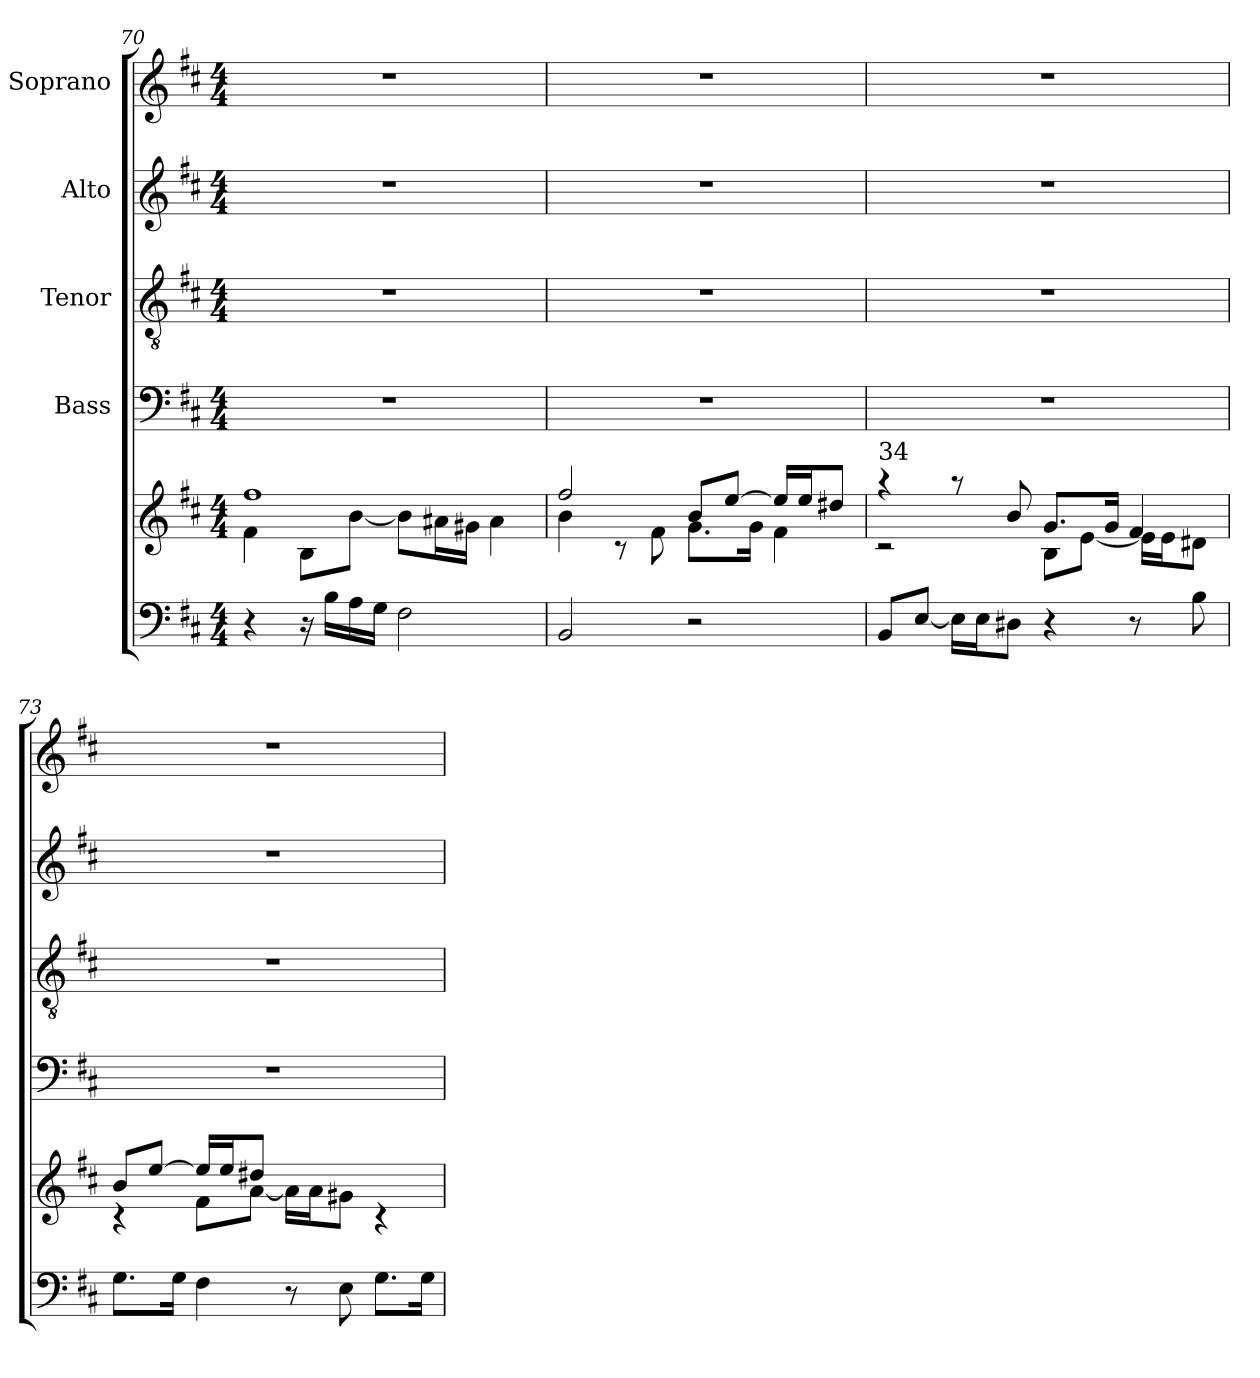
**kern	**kern	**kern	**kern	**kern	**kern
*part5	*part5	*part4	*part3	*part2	*part1
*staff6	*staff5	*staff4	*staff3	*staff2	*staff1
*	*	*I"Bass	*I"Tenor	*I"Alto	*I"Soprano
*clefF4	*clefG2	*clefF4	*clefGv2	*clefG2	*clefG2
*k[f#c#]	*k[f#c#]	*k[f#c#]	*k[f#c#]	*k[f#c#]	*k[f#c#]
*D:	*D:	*D:	*D:	*D:	*D:
*M4/4	*M4/4	*M4/4	*M4/4	*M4/4	*M4/4
=70	=70	=70	=70	=70	=70
*	*^	*	*	*	*
4r	1ff#	4f#\	1r	1r	1r	1r
16r	.	8B\L	.	.	.	.
16B\LL	.	.	.	.	.	.
16A\	.	[<8b\J	.	.	.	.
16G\JJ	.	.	.	.	.	.
2F#\	.	8b\L]	.	.	.	.
.	.	16a#X\L	.	.	.	.
.	.	16g#X\JJ	.	.	.	.
.	.	4a#\	.	.	.	.
=71	=71	=71	=71	=71	=71	=71
2BB/	2ff#/	4b\	1r	1r	1r	1r
.	.	8rc	.	.	.	.
.	.	8f#\	.	.	.	.
2r	8b/L	8.g\L	.	.	.	.
.	[>8ee/J	.	.	.	.	.
.	.	16g\Jk	.	.	.	.
.	16ee/LL]	4f#\	.	.	.	.
.	16ee/J	.	.	.	.	.
.	8dd#X/J	.	.	.	.	.
!!LO:LB:g=z
=72	=72	=72	=72	=72	=72	=72
!	!LO:TX:a:t=34	!	!	!	!	!
8BB/L	4raa	2rc	1r	1r	1r	1r
[8E/J	.	.	.	.	.	.
16E\LL]	8raa	.	.	.	.	.
16E\J	.	.	.	.	.	.
8D#X\J	8b/	.	.	.	.	.
4r	8.g/L	8B\L	.	.	.	.
.	.	[<8e\J	.	.	.	.
.	16g/Jk	.	.	.	.	.
8r	4f#/	16e\LL]	.	.	.	.
.	.	16e\J	.	.	.	.
8B\	.	8d#X\J	.	.	.	.
=73	=73	=73	=73	=73	=73	=73
8.G\L	8b/L	4rc	1r	1r	1r	1r
.	[>8ee/J	.	.	.	.	.
16G\Jk	.	.	.	.	.	.
4F#\	16ee/LL]	8f#\L	.	.	.	.
.	16ee/J	.	.	.	.	.
.	8dd#X/J	[<8a\J	.	.	.	.
8r	2ryy	16a\LL]	.	.	.	.
.	.	16a\J	.	.	.	.
8E\	.	8g#X\J	.	.	.	.
8.G\L	.	4rc	.	.	.	.
16G\Jk	.	.	.	.	.	.
*	*v	*v	*	*	*	*
=	=	=	=	=	=
*-	*-	*-	*-	*-	*-
